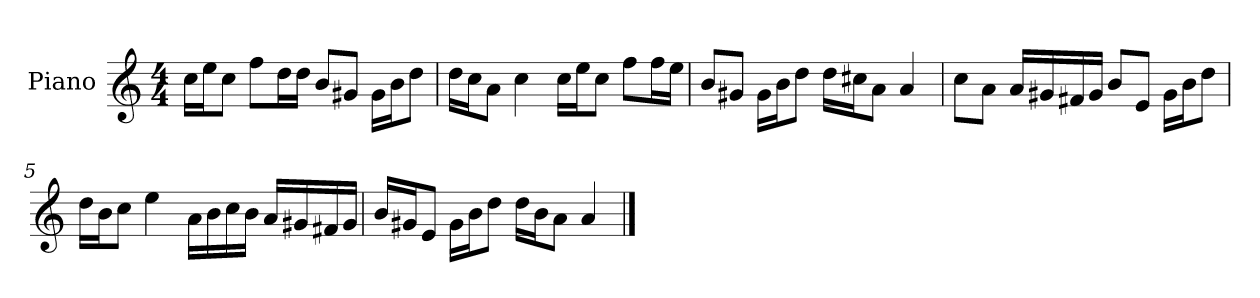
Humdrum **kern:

**kern
*part1
*staff1
*I"Piano
*I'P-no
*clefG2
*k[]
*M4/4
*MM90
=1
16cc\LL
16ee\J
8cc\J
8ff\L
16dd\L
16dd\JJ
8b/L
8g#X/J
16g#\LL
16b\J
8dd\J
=2
16dd\LL
16cc\J
8a\J
4cc\
16cc\LL
16ee\J
8cc\J
8ff\L
16ff\L
16ee\JJ
=3
8b/L
8g#X/J
16g#\LL
16b\J
8dd\J
16dd\LL
16cc#X\J
8a\J
4a/
!!LO:LB:g=z
=4
8cc\L
8a\J
16a/LL
16g#X/
16f#X/
16g#/JJ
8b/L
8e/J
16g#\LL
16b\J
8dd\J
=5
16dd\LL
16b\J
8cc\J
4ee\
16a\LL
16b\
16cc\
16b\JJ
16a/LL
16g#X/
16f#X/
16g#/JJ
=6
16b/LL
16g#X/J
8e/J
16g#\LL
16b\J
8dd\J
16dd\LL
16b\J
8a\J
4a/
==
*-
